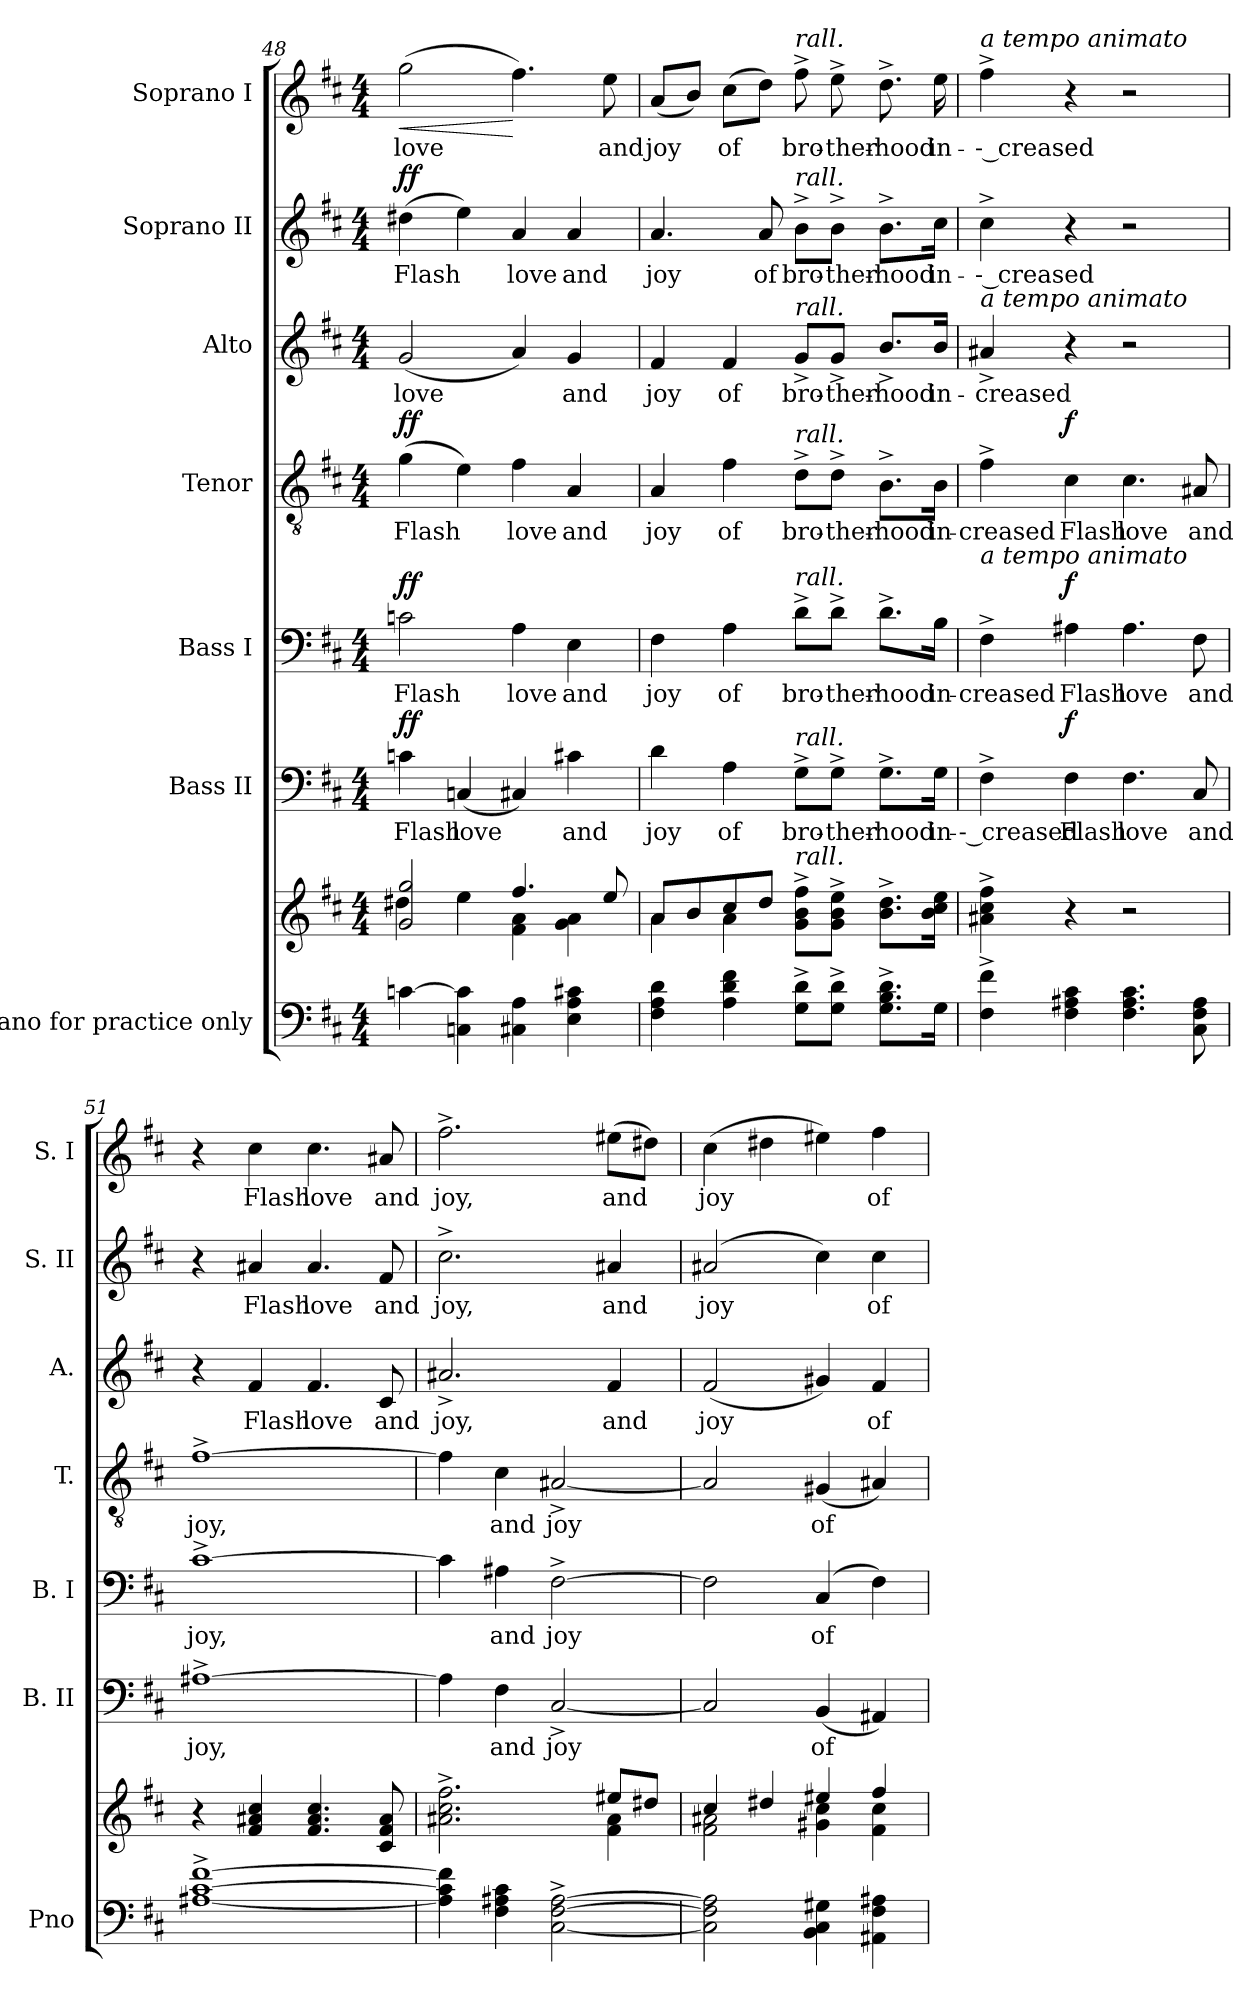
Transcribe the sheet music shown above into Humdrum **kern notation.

**kern	**kern	**kern	**text	**dynam	**kern	**text	**dynam	**kern	**text	**dynam	**kern	**text	**kern	**text	**dynam	**kern	**text	**dynam
*part7	*part7	*part6	*part6	*part6	*part5	*part5	*part5	*part4	*part4	*part4	*part3	*part3	*part2	*part2	*part2	*part1	*part1	*part1
*staff8	*staff7	*staff6	*staff6	*staff6	*staff5	*staff5	*staff5	*staff4	*staff4	*staff4	*staff3	*staff3	*staff2	*staff2	*staff2	*staff1	*staff1	*staff1
*I"Piano for practice only	*	*I"Bass II	*	*	*I"Bass I	*	*	*I"Tenor	*	*	*I"Alto	*	*I"Soprano II	*	*	*I"Soprano I	*	*
*I'Pno	*	*I'B. II	*	*	*I'B. I	*	*	*I'T.	*	*	*I'A.	*	*I'S. II	*	*	*I'S. I	*	*
*clefF4	*clefG2	*clefF4	*	*	*clefF4	*	*	*clefGv2	*	*	*clefG2	*	*clefG2	*	*	*clefG2	*	*
*k[f#c#]	*k[f#c#]	*k[f#c#]	*	*	*k[f#c#]	*	*	*k[f#c#]	*	*	*k[f#c#]	*	*k[f#c#]	*	*	*k[f#c#]	*	*
*M4/4	*M4/4	*M4/4	*	*	*M4/4	*	*	*M4/4	*	*	*M4/4	*	*M4/4	*	*	*M4/4	*	*
=48	=48	=48	=48	=48	=48	=48	=48	=48	=48	=48	=48	=48	=48	=48	=48	=48	=48	=48
*	*^	*	*	*	*	*	*	*	*	*	*	*	*	*	*	*	*	*
!	!	!	!	!LO:LY:b	!LO:DY:a	!	!LO:LY:b	!LO:DY:a	!	!LO:LY:b	!LO:DY:a	!	!LO:LY:b	!	!LO:LY:b	!LO:DY:a	!	!LO:LY:b	!LO:HP:b
[4cn\	2g/ 2gg/	4dd#X\	4cn\	Flash	ff	2cn\	Flash	ff	(>4g\	Flash	ff	(<2g/	love	(>4dd#X\	Flash	ff	(>2gg\	love	<
!	!	!	!	!LO:LY:b	!	!	!	!	!	!	!	!	!	!	!	!	!	!	!
4Cn\ 4c\]	.	4ee\	(<4Cn/	love	.	.	.	.	4e\)	.	.	.	.	4ee\)	.	.	.	.	.
!	!	!	!	!	!	!	!LO:LY:b	!	!	!LO:LY:b	!	!	!	!	!LO:LY:b	!	!	!	!
4C#X\ 4A\	4.ff#/	4f#\ 4a\	4C#X/)	.	.	4A\	love	.	4f#\	love	.	4a/)	.	4a/	love	.	4.ff#\)	.	[
!	!	!	!	!LO:LY:b	!	!	!LO:LY:b	!	!	!LO:LY:b	!	!	!LO:LY:b	!	!LO:LY:b	!	!	!	!
4E\ 4A\ 4c#X\	.	4g\ 4a\	4c#X\	and	.	4E\	and	.	4A/	and	.	4g/	and	4a/	and	.	.	.	.
!	!	!	!	!	!	!	!	!	!	!	!	!	!	!	!	!	!	!LO:LY:b	!
.	8ee/	.	.	.	.	.	.	.	.	.	.	.	.	.	.	.	8ee\	and	.
=49	=49	=49	=49	=49	=49	=49	=49	=49	=49	=49	=49	=49	=49	=49	=49	=49	=49	=49	=49
!	!	!	!	!LO:LY:b	!	!	!LO:LY:b	!	!	!LO:LY:b	!	!	!LO:LY:b	!	!LO:LY:b	!	!	!LO:LY:b	!
4F#\ 4A\ 4d\	8a/L	4a\	4d\	joy	.	4F#\	joy	.	4A/	joy	.	4f#/	joy	4.a/	joy	.	(<8a/L	joy	.
.	8b/	.	.	.	.	.	.	.	.	.	.	.	.	.	.	.	8b/J)	.	.
!	!	!	!	!LO:LY:b	!	!	!LO:LY:b	!	!	!LO:LY:b	!	!	!LO:LY:b	!	!	!	!	!LO:LY:b	!
4A\ 4d\ 4f#\	8cc#/	4a\	4A\	of	.	4A\	of	.	4f#\	of	.	4f#/	of	.	.	.	(>8cc#\L	of	.
!	!	!	!	!	!	!	!	!	!	!	!	!	!	!	!LO:LY:b	!	!	!	!
.	8dd/J	.	.	.	.	.	.	.	.	.	.	.	.	8a/	of	.	8dd\J)	.	.
*	*	*	*	*	*	*	*	*	*	*	*	*	*	*	*	*	*MM75	*	*
!	!	!	!	!	!	!	!	!	!	!	!	!	!	!	!	!	!LO:TX:a:i:t=rall.	!	!
!	!	!	!	!	!	!	!	!	!	!	!	!	!	!LO:TX:a:i:t=rall.	!	!	!	!	!
!	!	!	!	!	!	!	!	!	!	!	!	!LO:TX:a:i:t=rall.	!	!	!	!	!	!	!
!	!	!	!	!	!	!	!	!	!LO:TX:a:i:t=rall.	!	!	!	!	!	!	!	!	!	!
!	!	!	!	!	!	!LO:TX:a:i:t=rall.	!	!	!	!	!	!	!	!	!	!	!	!	!
!	!	!	!LO:TX:a:i:t=rall.	!	!	!	!	!	!	!	!	!	!	!	!	!	!	!	!
!	!LO:TX:a:i:t=rall.	!	!	!	!	!	!	!	!	!	!	!	!	!	!	!	!	!	!
!	!	!	!	!LO:LY:b	!	!	!LO:LY:b	!	!	!LO:LY:b	!	!	!LO:LY:b	!	!LO:LY:b	!	!	!LO:LY:b	!
8G\^ 8d\^L	2ryy	8g\^ 8b\^ 8ff#\^L	8G^\L	bro-	.	8d^\L	bro-	.	8d^\L	bro-	.	8g^/L	bro-	8b^\L	bro-	.	8ff#^\	bro-	.
!	!	!	!	!LO:LY:b	!	!	!LO:LY:b	!	!	!LO:LY:b	!	!	!LO:LY:b	!	!LO:LY:b	!	!	!LO:LY:b	!
8G\^ 8d\^J	.	8g\^ 8b\^ 8ee\^J	8G^\J	-ther-	.	8d^\J	-ther-	.	8d^\J	-ther-	.	8g^/J	-ther-	8b^\J	-ther-	.	8ee^\	-ther-	.
*	*	*	*	*	*	*	*	*	*	*	*	*	*	*	*	*	*MM70	*	*
!	!	!	!	!LO:LY:b	!	!	!LO:LY:b	!	!	!LO:LY:b	!	!	!LO:LY:b	!	!LO:LY:b	!	!	!LO:LY:b	!
8.G\^ 8.B\^ 8.d\^L	.	8.b\^ 8.dd\^L	8.G^\L	-hood	.	8.d^\L	-hood	.	8.B^\L	-hood	.	8.b^/L	-hood	8.b^\L	-hood	.	8.dd^\	-hood	.
!	!	!	!	!LO:LY:b	!	!	!LO:LY:b	!	!	!LO:LY:b	!	!	!LO:LY:b	!	!LO:LY:b	!	!	!LO:LY:b	!
16G\Jk	.	16b\ 16cc#\ 16ee\Jk	16G\Jk	in-	.	16B\Jk	in-	.	16B\Jk	in-	.	16b/Jk	in-	16cc#\Jk	in-	.	16ee\	in-	.
*	*v	*v	*	*	*	*	*	*	*	*	*	*	*	*	*	*	*	*	*
!!LO:PB:g=z
=50	=50	=50	=50	=50	=50	=50	=50	=50	=50	=50	=50	=50	=50	=50	=50	=50	=50	=50
*	*	*	*	*	*	*	*	*	*	*	*	*	*	*	*	*MM85	*	*
*	*^	*	*	*	*	*	*	*	*	*	*	*	*	*	*	*	*	*
!	!	!	!	!	!	!	!	!	!	!	!	!	!	!	!	!	!LO:TX:a:i:t=a tempo animato	!	!
!	!	!	!	!	!	!	!	!	!	!	!	!LO:TX:a:i:t=a tempo animato	!	!	!	!	!	!	!
!	!	!	!	!	!	!LO:TX:a:i:t=a tempo animato	!	!	!	!	!	!	!	!	!	!	!	!	!
!	!LO:TX:a:i:t=a tempo animato	!	!	!	!	!	!	!	!	!	!	!	!	!	!	!	!	!	!
!	!	!	!	!LO:LY:b	!	!	!LO:LY:b	!	!	!LO:LY:b	!	!	!LO:LY:b	!	!LO:LY:b	!	!	!LO:LY:b	!
*	*v	*v	*	*	*	*	*	*	*	*	*	*	*	*	*	*	*	*	*
4F#\^ 4f#\^	4a#X\^ 4cc#\^ 4ff#\^	4F#^\	-- creased	.	4F#^\	- creased	.	4f#^\	- creased	.	4a#X^/	- creased	4cc#^\	-- creased	.	4ff#^\	-- creased	.
!	!	!	!LO:LY:b	!LO:DY:a	!	!LO:LY:b	!LO:DY:a	!	!LO:LY:b	!LO:DY:a	!	!	!	!	!	!	!	!
4F#\ 4A#X\ 4c#\	4r	4F#\	Flash	f	4A#X\	Flash	f	4c#\	Flash	f	4r	.	4r	.	.	4r	.	.
!	!	!	!LO:LY:b	!	!	!LO:LY:b	!	!	!LO:LY:b	!	!	!	!	!	!	!	!	!
4.F#\ 4.A#\ 4.c#\	2r	4.F#\	love	.	4.A#\	love	.	4.c#\	love	.	2r	.	2r	.	.	2r	.	.
!	!	!	!LO:LY:b	!	!	!LO:LY:b	!	!	!LO:LY:b	!	!	!	!	!	!	!	!	!
8C#\ 8F#\ 8A#\	.	8C#/	and	.	8F#\	and	.	8A#X/	and	.	.	.	.	.	.	.	.	.
=51	=51	=51	=51	=51	=51	=51	=51	=51	=51	=51	=51	=51	=51	=51	=51	=51	=51	=51
!	!	!	!LO:LY:b	!	!	!LO:LY:b	!	!	!LO:LY:b	!	!	!	!	!	!	!	!	!
[1A#X^ [1c#^ [1f#^	4r	[1A#X^	joy,	.	[1c#^	joy,	.	[1f#^	joy,	.	4r	.	4r	.	.	4r	.	.
!	!	!	!	!	!	!	!	!	!	!	!	!LO:LY:b	!	!LO:LY:b	!	!	!LO:LY:b	!
.	4f#/ 4a#X/ 4cc#/	.	.	.	.	.	.	.	.	.	4f#/	Flash	4a#X/	Flash	.	4cc#\	Flash	.
!	!	!	!	!	!	!	!	!	!	!	!	!LO:LY:b	!	!LO:LY:b	!	!	!LO:LY:b	!
.	4.f#/ 4.a#/ 4.cc#/	.	.	.	.	.	.	.	.	.	4.f#/	love	4.a#/	love	.	4.cc#\	love	.
!	!	!	!	!	!	!	!	!	!	!	!	!LO:LY:b	!	!LO:LY:b	!	!	!LO:LY:b	!
.	8c#/ 8f#/ 8a#/	.	.	.	.	.	.	.	.	.	8c#/	and	8f#/	and	.	8a#X/	and	.
=52	=52	=52	=52	=52	=52	=52	=52	=52	=52	=52	=52	=52	=52	=52	=52	=52	=52	=52
*	*^	*	*	*	*	*	*	*	*	*	*	*	*	*	*	*	*	*
!	!	!	!	!	!	!	!	!	!	!	!	!	!LO:LY:b	!	!LO:LY:b	!	!	!LO:LY:b	!
4A#\] 4c#\] 4f#\]	2.a#X\^ 2.cc#\^ 2.ff#\^	2.rcyy	4A#\]	.	.	4c#\]	.	.	4f#\]	.	.	2.a#X^/	joy,	2.cc#^\	joy,	.	2.ff#^\	joy,	.
!	!	!	!	!LO:LY:b	!	!	!LO:LY:b	!	!	!LO:LY:b	!	!	!	!	!	!	!	!	!
4F#\ 4A#X\ 4c#\	.	.	4F#\	and	.	4A#X\	and	.	4c#\	and	.	.	.	.	.	.	.	.	.
!	!	!	!	!LO:LY:b	!	!	!LO:LY:b	!	!	!LO:LY:b	!	!	!	!	!	!	!	!	!
[2C#\^ [2F#\^ [2A#\^	.	.	[2C#^/	joy	.	[2F#^\	joy	.	[2A#X^/	joy	.	.	.	.	.	.	.	.	.
!	!	!	!	!	!	!	!	!	!	!	!	!	!LO:LY:b	!	!LO:LY:b	!	!	!LO:LY:b	!
.	8ee#X/L	4f#\ 4a#\	.	.	.	.	.	.	.	.	.	4f#/	and	4a#X/	and	.	(>8ee#X\L	and	.
.	8dd#X/J	.	.	.	.	.	.	.	.	.	.	.	.	.	.	.	8dd#X\J)	.	.
=53	=53	=53	=53	=53	=53	=53	=53	=53	=53	=53	=53	=53	=53	=53	=53	=53	=53	=53	=53
!	!	!	!	!	!	!	!	!	!	!	!	!	!LO:LY:b	!	!LO:LY:b	!	!	!LO:LY:b	!
2C#\] 2F#\] 2A#\]	4cc#/	2f#\ 2a#X\	2C#/]	.	.	2F#\]	.	.	2A#/]	.	.	(<2f#/	joy	(>2a#X/	joy	.	(>4cc#\	joy	.
.	4dd#X/	.	.	.	.	.	.	.	.	.	.	.	.	.	.	.	4dd#X\	.	.
!	!	!	!	!LO:LY:b	!	!	!LO:LY:b	!	!	!LO:LY:b	!	!	!	!	!	!	!	!	!
4BB\ 4C#\ 4G#X\	4ee#X/	4g#X\ 4cc#\	(<4BB/	of	.	(>4C#/	of	.	(<4G#X/	of	.	4g#X/)	.	4cc#\)	.	.	4ee#X\)	.	.
!	!	!	!	!	!	!	!	!	!	!	!	!	!LO:LY:b	!	!LO:LY:b	!	!	!LO:LY:b	!
4AA#X\ 4F#\ 4A#X\	4ff#/	4f#\ 4cc#\	4AA#X/)	.	.	4F#\)	.	.	4A#X/)	.	.	4f#/	of	4cc#\	of	.	4ff#\	of	.
*	*v	*v	*	*	*	*	*	*	*	*	*	*	*	*	*	*	*	*	*
=	=	=	=	=	=	=	=	=	=	=	=	=	=	=	=	=	=	=
*-	*-	*-	*-	*-	*-	*-	*-	*-	*-	*-	*-	*-	*-	*-	*-	*-	*-	*-
